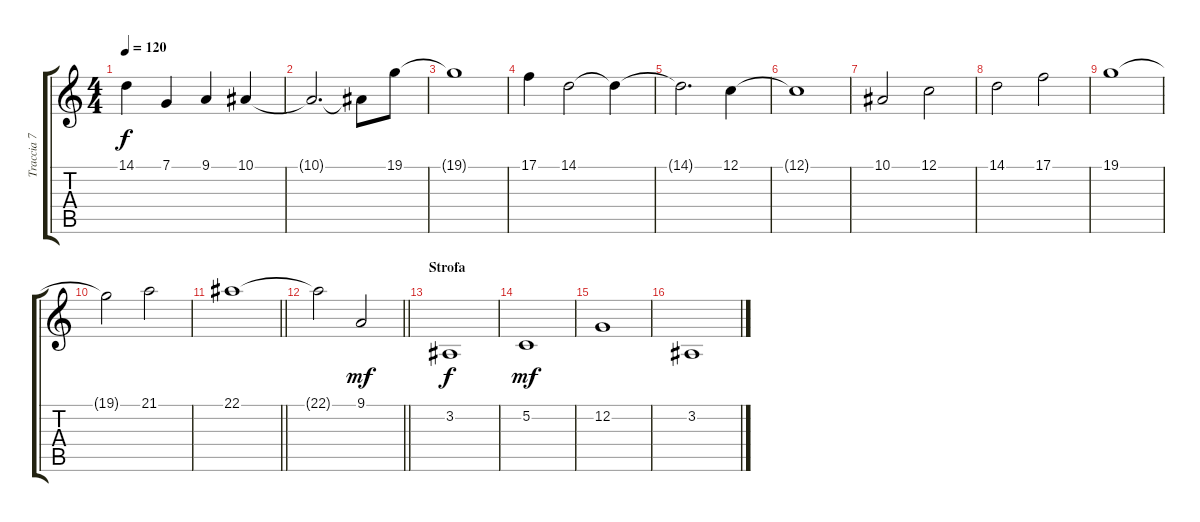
\track ("Traccia 7" "Traccia 7") {instrument stringensemble1}
\staff {score tabs}
\tuning (C4 G3 Eb3 Bb2 F2 C2) {hide}
\ts (4 4)
\tempo 120
\clef g2
\ks c
14.1{t}.4{dy f} 7.1.4 9.1.4 10.1.4 |
10.1{t}.2{d} 10.1{t}.8 19.1.8 |
19.1{t}.1 |
17.1.4 14.1.2 14.1{t}.4 |
14.1{t}.2{d} 12.1.4 |
12.1{t}.1 |
10.1.2 12.1.2 |
14.1.2 17.1.2 |
19.1.1 |
19.1{t}.2 21.1.2 |
\barLineRight lightlight
22.1.1 |
\barLineRight lightlight
22.1{t}.2 9.1.2{dy mf} |
\section ("" "Strofa")
3.2.1{dy f} |
5.2.1{dy mf} |
12.2.1 |
3.2.1
